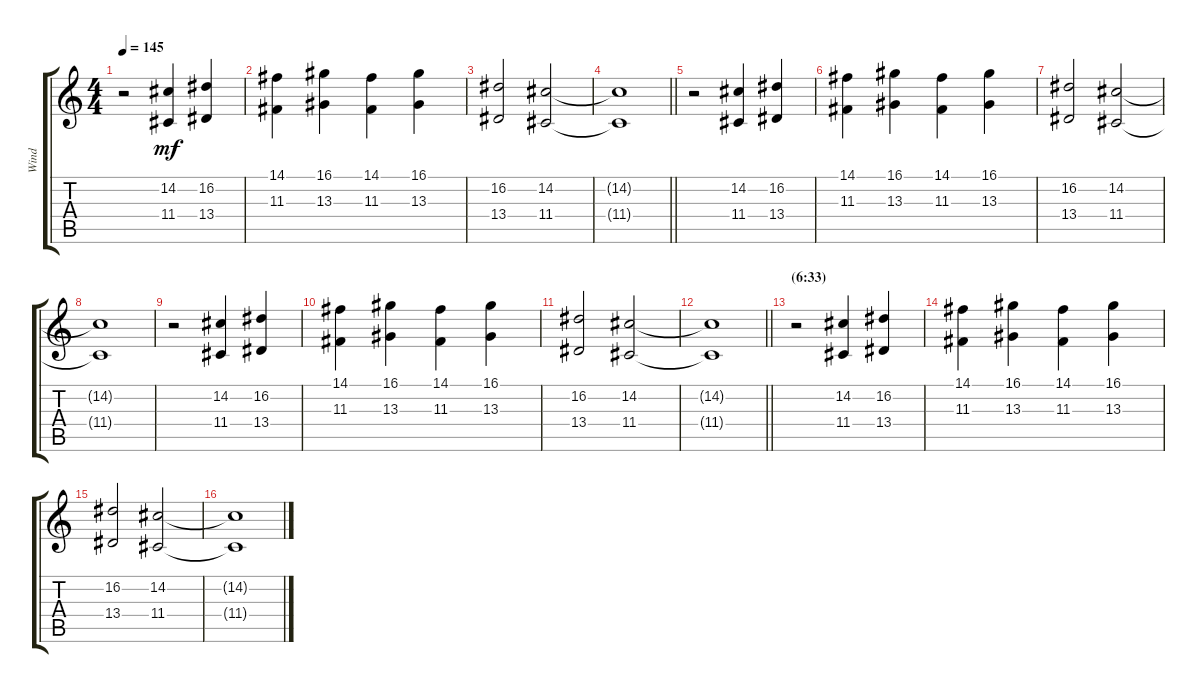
\track ("Wind" "Wind") {instrument flute}
\staff {score tabs}
\tuning (E4 B3 G3 D3 A2 E2) {hide}
\ts (4 4)
\tempo 145
\clef g2
\ks c
r.2{dy mf} (14.2 11.4).4 (16.2 13.4).4 |
(14.1 11.3).4 (16.1 13.3).4 (14.1 11.3).4 (16.1 13.3).4 |
(16.2 13.4).2 (14.2 11.4).2 |
\barLineRight lightlight
(14.2{t} 11.4{t}).1 |
r.2 (14.2 11.4).4 (16.2 13.4).4 |
(14.1 11.3).4 (16.1 13.3).4 (14.1 11.3).4 (16.1 13.3).4 |
(16.2 13.4).2 (14.2 11.4).2 |
(14.2{t} 11.4{t}).1 |
r.2 (14.2 11.4).4 (16.2 13.4).4 |
(14.1 11.3).4 (16.1 13.3).4 (14.1 11.3).4 (16.1 13.3).4 |
(16.2 13.4).2 (14.2 11.4).2 |
\barLineRight lightlight
(14.2{t} 11.4{t}).1 |
\section ("" "(6:33)")
r.2 (14.2 11.4).4 (16.2 13.4).4 |
(14.1 11.3).4 (16.1 13.3).4 (14.1 11.3).4 (16.1 13.3).4 |
(16.2 13.4).2 (14.2 11.4).2 |
(14.2{t} 11.4{t}).1
